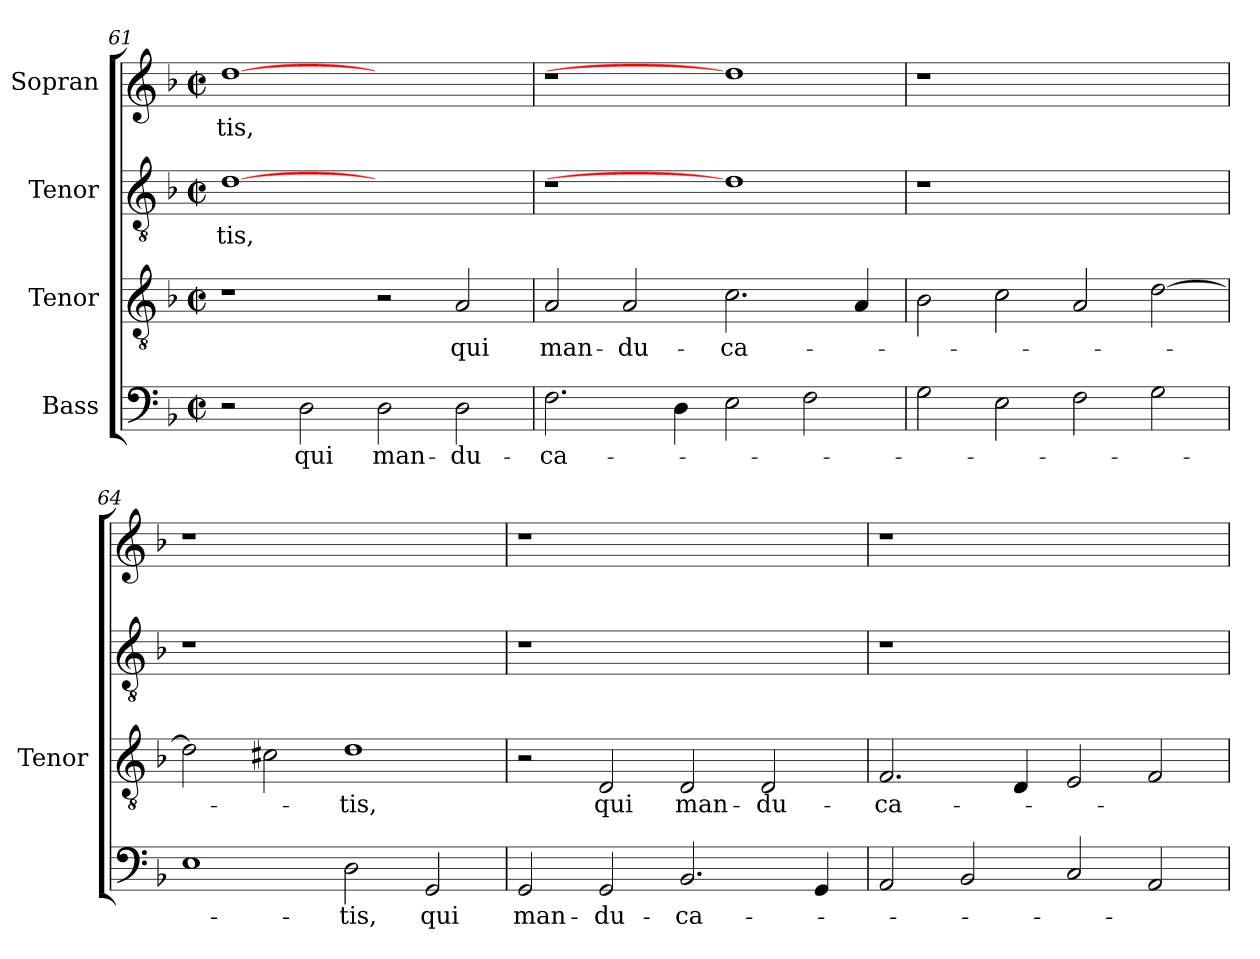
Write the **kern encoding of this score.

**kern	**text	**kern	**text	**kern	**text	**kern	**text
*part4	*part4	*part3	*part3	*part2	*part2	*part1	*part1
*staff4	*staff4	*staff3	*staff3	*staff2	*staff2	*staff1	*staff1
*I"Bass	*	*I"Tenor	*	*I"Tenor	*	*I"Sopran	*
*	*	*I'Tenor	*	*	*	*	*
*clefF4	*	*clefGv2	*	*clefGv2	*	*clefG2	*
*	*	*ITrd7c12	*	*ITrd7c12	*	*	*
*k[b-]	*	*k[b-]	*	*k[b-]	*	*k[b-]	*
*F:	*	*F:	*	*F:	*	*F:	*
*M2/2	*	*M2/2	*	*M2/2	*	*M2/2	*
*met(c|)	*	*met(c|)	*	*met(c|)	*	*met(c|)	*
=61	=61	=61	=61	=61	=61	=61	=61
!	!	!	!	!	!LO:LY:b:color=#000000	!	!
!	!	!	!	!	!	!	!LO:LY:b:color=#000000
2r	.	1r	.	[1Di	-tis,	[1ddi	-tis,
!	!LO:LY:b:color=#000000	!	!	!	!	!	!
2Di\	qui	.	.	.	.	.	.
!	!LO:LY:b:color=#000000	!	!	!	!	!	!
2Di\	man-	2r	.	1ryy	.	1ryy	.
!	!LO:LY:b:color=#000000	!	!	!	!	!	!
!	!	!	!LO:LY:b:color=#000000	!	!	!	!
2Di\	-du-	2AAi/	qui	.	.	.	.
=62	=62	=62	=62	=62	=62	=62	=62
!	!LO:LY:b:color=#000000	!	!	!	!	!	!
!	!	!	!LO:LY:b:color=#000000	!LO:N:vis=1	!	!LO:N:vis=1	!
2.Fi\	-ca-	2AAi/	man-	1r	.	1r	.
!	!	!	!LO:LY:b:color=#000000	!	!	!	!
.	.	2AAi/	-du-	.	.	.	.
4Di\	.	.	.	.	.	.	.
!	!	!	!LO:LY:b:color=#000000	!	!	!	!
2Ei\	.	2.Ci\	-ca-	1Di]	.	1ddi]	.
2Fi\	.	.	.	.	.	.	.
.	.	4AAi/	.	.	.	.	.
=63	=63	=63	=63	=63	=63	=63	=63
!	!	!	!	!LO:N:vis=1	!	!LO:N:vis=1	!
2Gi\	.	2BB-i\	.	1r	.	1r	.
2Ei\	.	2Ci\	.	.	.	.	.
2Fi\	.	2AAi/	.	1ryy	.	1ryy	.
2Gi\	.	[>2Di\	.	.	.	.	.
=64	=64	=64	=64	=64	=64	=64	=64
!	!	!	!	!LO:N:vis=1	!	!LO:N:vis=1	!
1Ei	.	2Di\]	.	1r	.	1r	.
.	.	2C#Xi\	.	.	.	.	.
!	!LO:LY:b:color=#000000	!	!	!	!	!	!
!	!	!	!LO:LY:b:color=#000000	!	!	!	!
2Di\	-tis,	1Di	-tis,	1ryy	.	1ryy	.
!	!LO:LY:b:color=#000000	!	!	!	!	!	!
2GGi/	qui	.	.	.	.	.	.
=65	=65	=65	=65	=65	=65	=65	=65
!	!LO:LY:b:color=#000000	!	!	!LO:N:vis=1	!	!LO:N:vis=1	!
2GGi/	man-	2r	.	1r	.	1r	.
!	!LO:LY:b:color=#000000	!	!	!	!	!	!
!	!	!	!LO:LY:b:color=#000000	!	!	!	!
2GGi/	-du-	2DDi/	qui	.	.	.	.
!	!LO:LY:b:color=#000000	!	!	!	!	!	!
!	!	!	!LO:LY:b:color=#000000	!	!	!	!
2.BB-i/	-ca-	2DDi/	man-	1ryy	.	1ryy	.
!	!	!	!LO:LY:b:color=#000000	!	!	!	!
.	.	2DDi/	-du-	.	.	.	.
4GGi/	.	.	.	.	.	.	.
=66	=66	=66	=66	=66	=66	=66	=66
!	!	!	!LO:LY:b:color=#000000	!LO:N:vis=1	!	!LO:N:vis=1	!
2AAi/	.	2.FFi/	-ca-	1r	.	1r	.
2BB-i/	.	.	.	.	.	.	.
.	.	4DDi/	.	.	.	.	.
2Ci/	.	2EEi/	.	1ryy	.	1ryy	.
2AAi/	.	2FFi/	.	.	.	.	.
=	=	=	=	=	=	=	=
*-	*-	*-	*-	*-	*-	*-	*-
